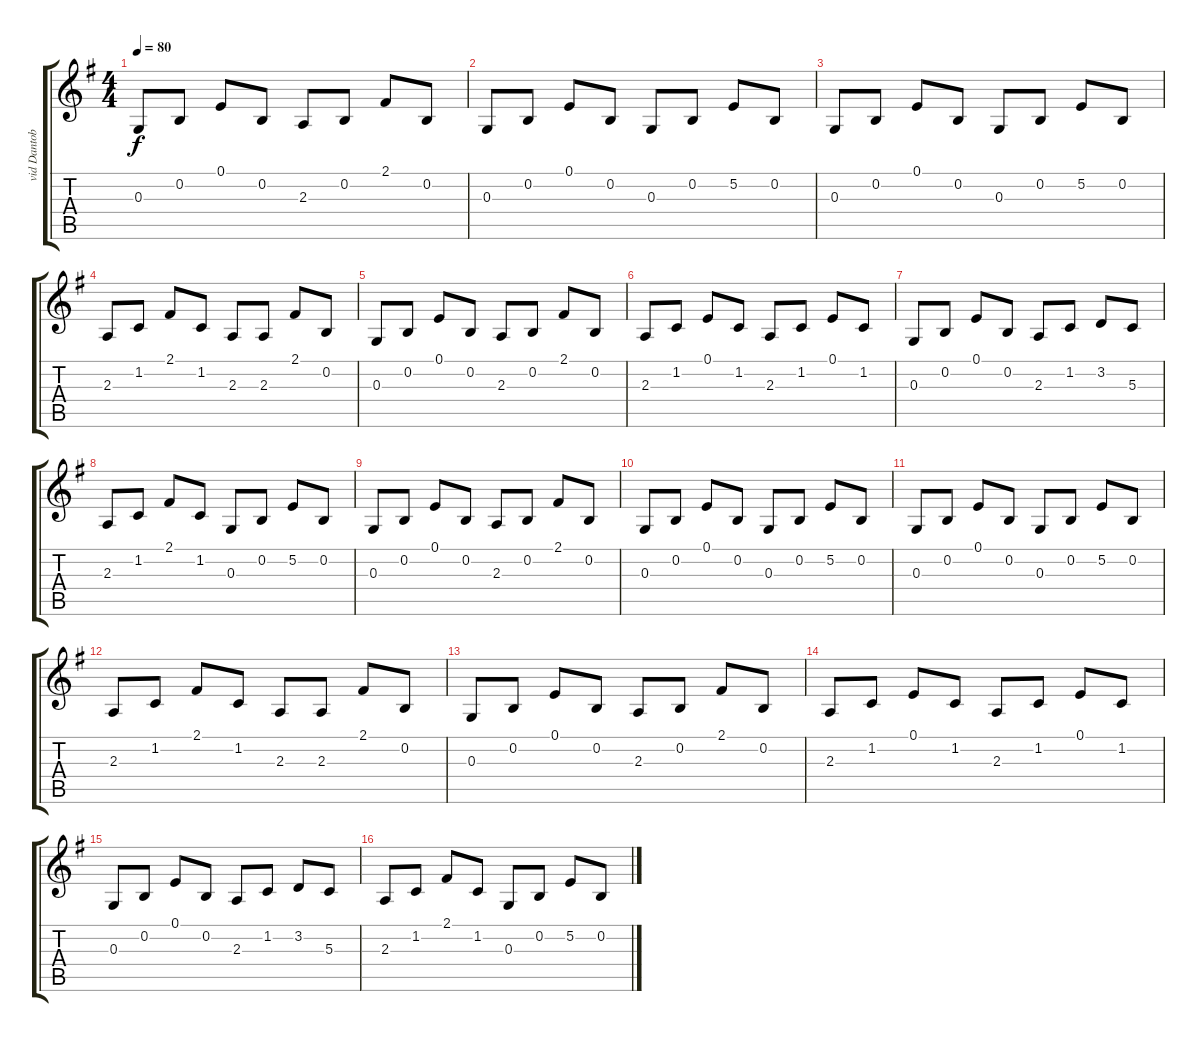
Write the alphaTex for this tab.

\track ("vid Dantobommen, diktad vid graven" "vid Dantob") {instrument orchestralharp}
\staff {score tabs}
\tuning (E4 B3 G3 D3 A2 E2) {hide}
\ts (4 4)
\tempo 80
\clef g2
\ks eminor
0.3.8{dy f instrument orchestralharp} 0.2.8 0.1.8 0.2.8 2.3.8 0.2.8 2.1.8 0.2.8 |
0.3.8 0.2.8 0.1.8 0.2.8 0.3.8 0.2.8 5.2.8 0.2.8 |
0.3.8 0.2.8 0.1.8 0.2.8 0.3.8 0.2.8 5.2.8 0.2.8 |
2.3.8 1.2.8 2.1.8 1.2.8 2.3.8 2.3.8 2.1.8 0.2.8 |
0.3.8 0.2.8 0.1.8 0.2.8 2.3.8 0.2.8 2.1.8 0.2.8 |
2.3.8 1.2.8 0.1.8 1.2.8 2.3.8 1.2.8 0.1.8 1.2.8 |
0.3.8 0.2.8 0.1.8 0.2.8 2.3.8 1.2.8 3.2.8 5.3.8 |
2.3.8 1.2.8 2.1.8 1.2.8 0.3.8 0.2.8 5.2.8 0.2.8 |
0.3.8 0.2.8 0.1.8 0.2.8 2.3.8 0.2.8 2.1.8 0.2.8 |
0.3.8 0.2.8 0.1.8 0.2.8 0.3.8 0.2.8 5.2.8 0.2.8 |
0.3.8 0.2.8 0.1.8 0.2.8 0.3.8 0.2.8 5.2.8 0.2.8 |
2.3.8 1.2.8 2.1.8 1.2.8 2.3.8 2.3.8 2.1.8 0.2.8 |
0.3.8 0.2.8 0.1.8 0.2.8 2.3.8 0.2.8 2.1.8 0.2.8 |
2.3.8 1.2.8 0.1.8 1.2.8 2.3.8 1.2.8 0.1.8 1.2.8 |
0.3.8 0.2.8 0.1.8 0.2.8 2.3.8 1.2.8 3.2.8 5.3.8 |
2.3.8 1.2.8 2.1.8 1.2.8 0.3.8 0.2.8 5.2.8 0.2.8
